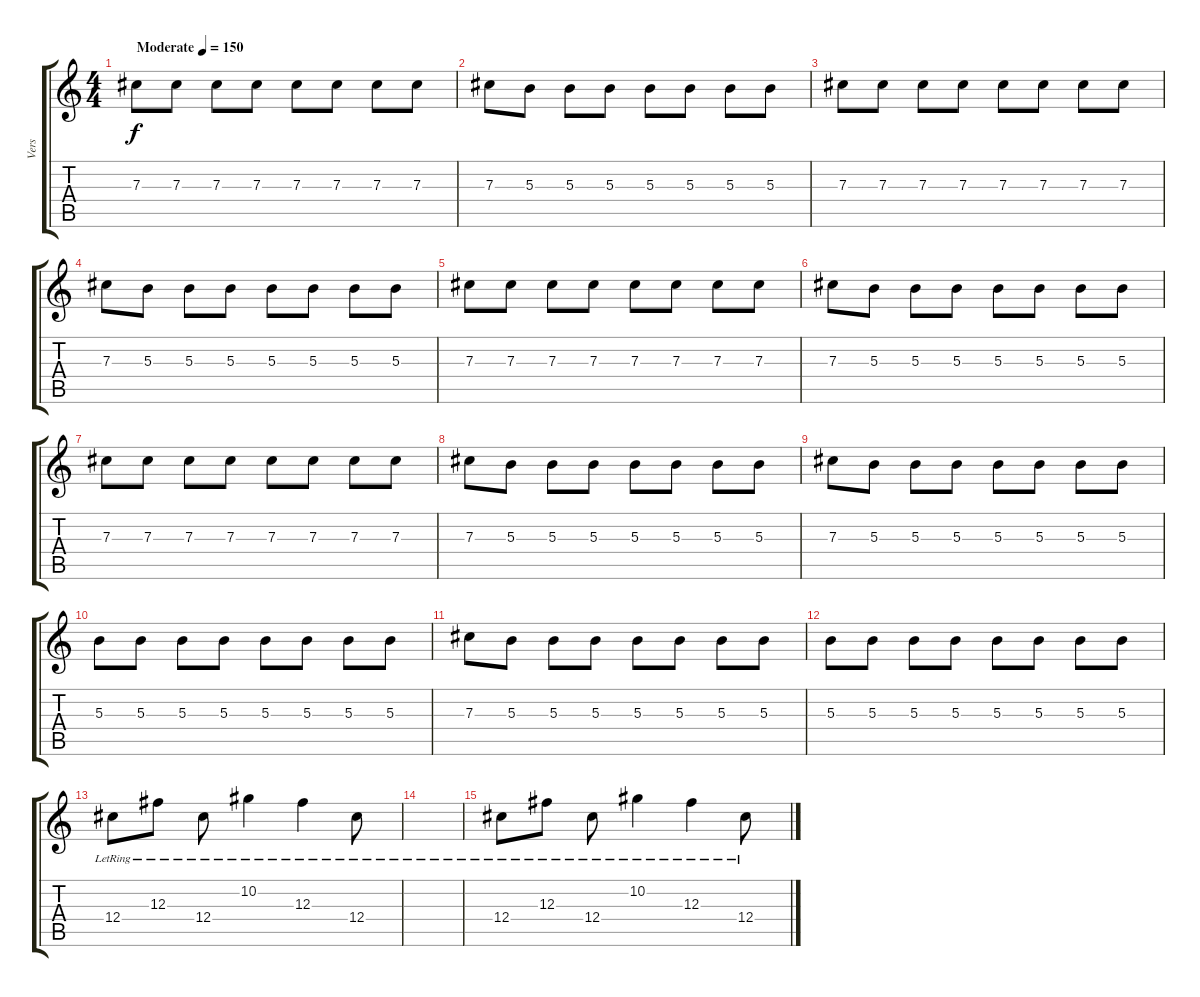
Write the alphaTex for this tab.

\track ("Vers" "Vers") {instrument electricguitarclean}
\staff {score tabs}
\tuning (Eb4 Bb3 Gb3 Db3 Ab2 Db2) {hide}
\ts (4 4)
\tempo (150 "Moderate")
\clef g2
\ks c
7.3.8{dy f instrument electricguitarclean} 7.3.8 7.3.8 7.3.8 7.3.8 7.3.8 7.3.8 7.3.8 |
7.3.8 5.3.8 5.3.8 5.3.8 5.3.8 5.3.8 5.3.8 5.3.8 |
7.3.8 7.3.8 7.3.8 7.3.8 7.3.8 7.3.8 7.3.8 7.3.8 |
7.3.8 5.3.8 5.3.8 5.3.8 5.3.8 5.3.8 5.3.8 5.3.8 |
7.3.8 7.3.8 7.3.8 7.3.8 7.3.8 7.3.8 7.3.8 7.3.8 |
7.3.8 5.3.8 5.3.8 5.3.8 5.3.8 5.3.8 5.3.8 5.3.8 |
7.3.8 7.3.8 7.3.8 7.3.8 7.3.8 7.3.8 7.3.8 7.3.8 |
7.3.8 5.3.8 5.3.8 5.3.8 5.3.8 5.3.8 5.3.8 5.3.8 |
7.3.8 5.3.8 5.3.8 5.3.8 5.3.8 5.3.8 5.3.8 5.3.8 |
5.3.8 5.3.8 5.3.8 5.3.8 5.3.8 5.3.8 5.3.8 5.3.8 |
7.3.8 5.3.8 5.3.8 5.3.8 5.3.8 5.3.8 5.3.8 5.3.8 |
5.3.8 5.3.8 5.3.8 5.3.8 5.3.8 5.3.8 5.3.8 5.3.8 |
12.4{lr}.8 12.3{lr}.8 12.4{lr}.8 10.2{lr}.4 12.3{lr}.4 12.4{lr}.8 |
|
12.4{lr}.8 12.3{lr}.8 12.4{lr}.8 10.2{lr}.4 12.3{lr}.4 12.4{lr}.8
